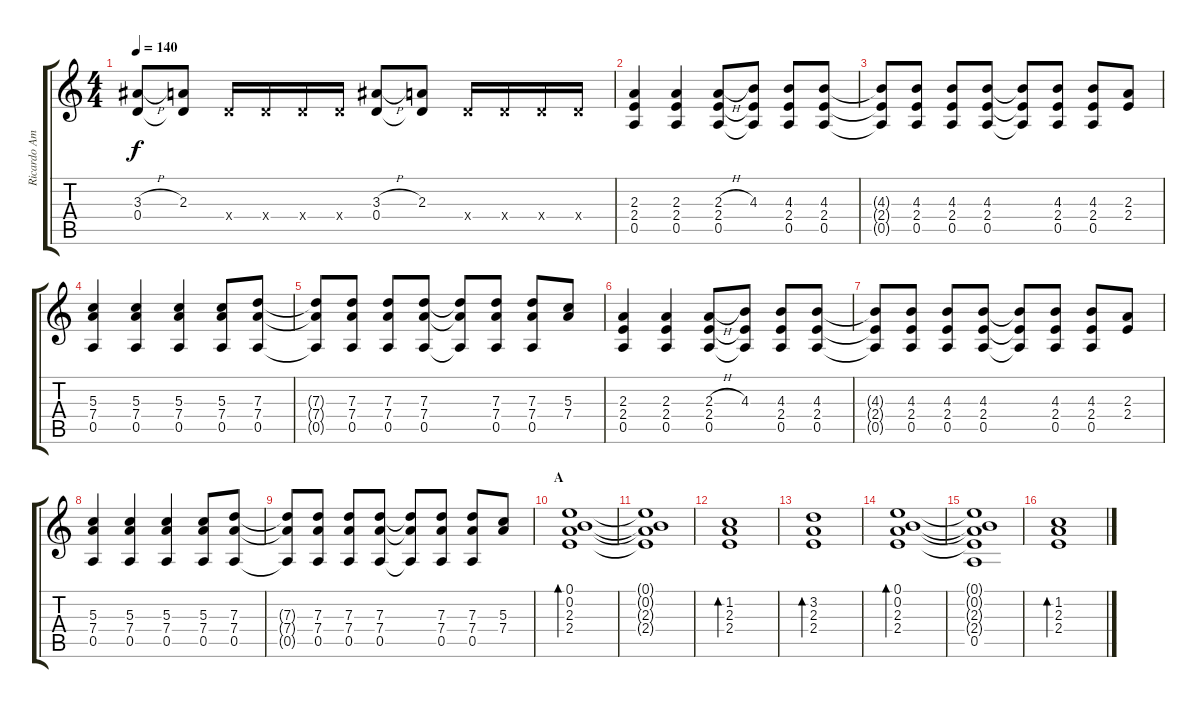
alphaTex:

\track ("Ricardo Amorim" "Ricardo Am") {instrument distortionguitar}
\staff {score tabs}
\tuning (E4 B3 G3 D3 A2 E2) {hide}
\ts (4 4)
\tempo 140
\clef g2
\ks c
(3.3{h} 0.4).8{dy f} (2.3 0.4{t}).8 0.4{x}.16 0.4{x}.16 0.4{x}.16 0.4{x}.16 (3.3{h} 0.4).8 (2.3 0.4{t}).8 0.4{x}.16 0.4{x}.16 0.4{x}.16 0.4{x}.16 |
(2.3 2.4 0.5).4 (2.3 2.4 0.5).4 (2.3{h} 2.4 0.5).8 (4.3 2.4{t} 0.5{t}).8 (4.3 2.4 0.5).8 (4.3 2.4 0.5).8 |
(4.3{t} 2.4{t} 0.5{t}).8 (4.3 2.4 0.5).8 (4.3 2.4 0.5).8 (4.3 2.4 0.5).8 (4.3{t} 2.4{t} 0.5{t}).8 (4.3 2.4 0.5).8 (4.3 2.4 0.5).8 (2.3 2.4).8 |
(5.3 7.4 0.5).4 (5.3 7.4 0.5).4 (5.3 7.4 0.5).4 (5.3 7.4 0.5).8 (7.3 7.4 0.5).8 |
(7.3{t} 7.4{t} 0.5{t}).8 (7.3 7.4 0.5).8 (7.3 7.4 0.5).8 (7.3 7.4 0.5).8 (7.3{t} 7.4{t} 0.5{t}).8 (7.3 7.4 0.5).8 (7.3 7.4 0.5).8 (5.3 7.4).8 |
(2.3 2.4 0.5).4 (2.3 2.4 0.5).4 (2.3{h} 2.4 0.5).8 (4.3 2.4{t} 0.5{t}).8 (4.3 2.4 0.5).8 (4.3 2.4 0.5).8 |
(4.3{t} 2.4{t} 0.5{t}).8 (4.3 2.4 0.5).8 (4.3 2.4 0.5).8 (4.3 2.4 0.5).8 (4.3{t} 2.4{t} 0.5{t}).8 (4.3 2.4 0.5).8 (4.3 2.4 0.5).8 (2.3 2.4).8 |
(5.3 7.4 0.5).4 (5.3 7.4 0.5).4 (5.3 7.4 0.5).4 (5.3 7.4 0.5).8 (7.3 7.4 0.5).8 |
(7.3{t} 7.4{t} 0.5{t}).8 (7.3 7.4 0.5).8 (7.3 7.4 0.5).8 (7.3 7.4 0.5).8 (7.3{t} 7.4{t} 0.5{t}).8 (7.3 7.4 0.5).8 (7.3 7.4 0.5).8 (5.3 7.4).8 |
\section ("" "A")
(0.1 0.2 2.3 2.4).1{bd 240 instrument acousticguitarsteel} |
(0.1{t} 0.2{t} 2.3{t} 2.4{t}).1 |
(1.2 2.3 2.4).1{bd 240} |
(3.2 2.3 2.4).1{bd 240} |
(0.1 0.2 2.3 2.4).1{bd 240} |
(0.1{t} 0.2{t} 2.3{t} 2.4{t} 0.5).1 |
(1.2 2.3 2.4).1{bd 240}
